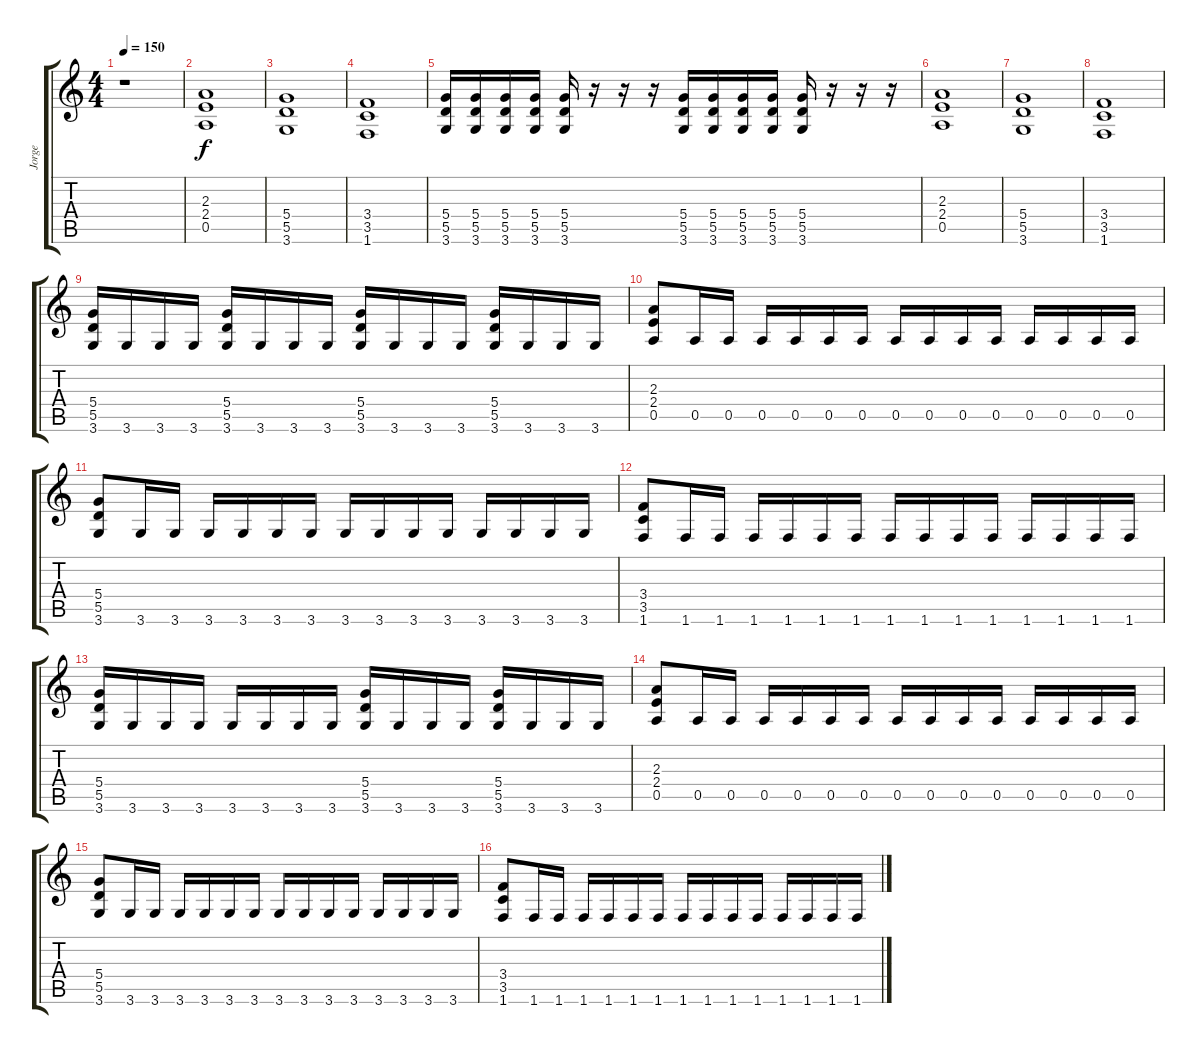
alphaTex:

\track ("Jorge" "Jorge") {instrument distortionguitar}
\staff {score tabs}
\tuning (E4 B3 G3 D3 A2 E2) {hide}
\ts (4 4)
\tempo 150
\clef g2
\ks c
r.1{dy f instrument distortionguitar} |
(2.3 2.4 0.5).1 |
(5.4 5.5 3.6).1 |
(3.4 3.5 1.6).1 |
(5.4 5.5 3.6).16 (5.4 5.5 3.6).16 (5.4 5.5 3.6).16 (5.4 5.5 3.6).16 (5.4 5.5 3.6).16 r.16 r.16 r.16 (5.4 5.5 3.6).16 (5.4 5.5 3.6).16 (5.4 5.5 3.6).16 (5.4 5.5 3.6).16 (5.4 5.5 3.6).16 r.16 r.16 r.16 |
(2.3 2.4 0.5).1 |
(5.4 5.5 3.6).1 |
(3.4 3.5 1.6).1 |
(5.4 5.5 3.6).16 3.6.16 3.6.16 3.6.16 (5.4 5.5 3.6).16 3.6.16 3.6.16 3.6.16 (5.4 5.5 3.6).16 3.6.16 3.6.16 3.6.16 (5.4 5.5 3.6).16 3.6.16 3.6.16 3.6.16 |
(2.3 2.4 0.5).8 0.5.16 0.5.16 0.5.16 0.5.16 0.5.16 0.5.16 0.5.16 0.5.16 0.5.16 0.5.16 0.5.16 0.5.16 0.5.16 0.5.16 |
(5.4 5.5 3.6).8 3.6.16 3.6.16 3.6.16 3.6.16 3.6.16 3.6.16 3.6.16 3.6.16 3.6.16 3.6.16 3.6.16 3.6.16 3.6.16 3.6.16 |
(3.4 3.5 1.6).8 1.6.16 1.6.16 1.6.16 1.6.16 1.6.16 1.6.16 1.6.16 1.6.16 1.6.16 1.6.16 1.6.16 1.6.16 1.6.16 1.6.16 |
(5.4 5.5 3.6).16 3.6.16 3.6.16 3.6.16 3.6.16 3.6.16 3.6.16 3.6.16 (5.4 5.5 3.6).16 3.6.16 3.6.16 3.6.16 (5.4 5.5 3.6).16 3.6.16 3.6.16 3.6.16 |
(2.3 2.4 0.5).8 0.5.16 0.5.16 0.5.16 0.5.16 0.5.16 0.5.16 0.5.16 0.5.16 0.5.16 0.5.16 0.5.16 0.5.16 0.5.16 0.5.16 |
(5.4 5.5 3.6).8 3.6.16 3.6.16 3.6.16 3.6.16 3.6.16 3.6.16 3.6.16 3.6.16 3.6.16 3.6.16 3.6.16 3.6.16 3.6.16 3.6.16 |
(3.4 3.5 1.6).8 1.6.16 1.6.16 1.6.16 1.6.16 1.6.16 1.6.16 1.6.16 1.6.16 1.6.16 1.6.16 1.6.16 1.6.16 1.6.16 1.6.16
